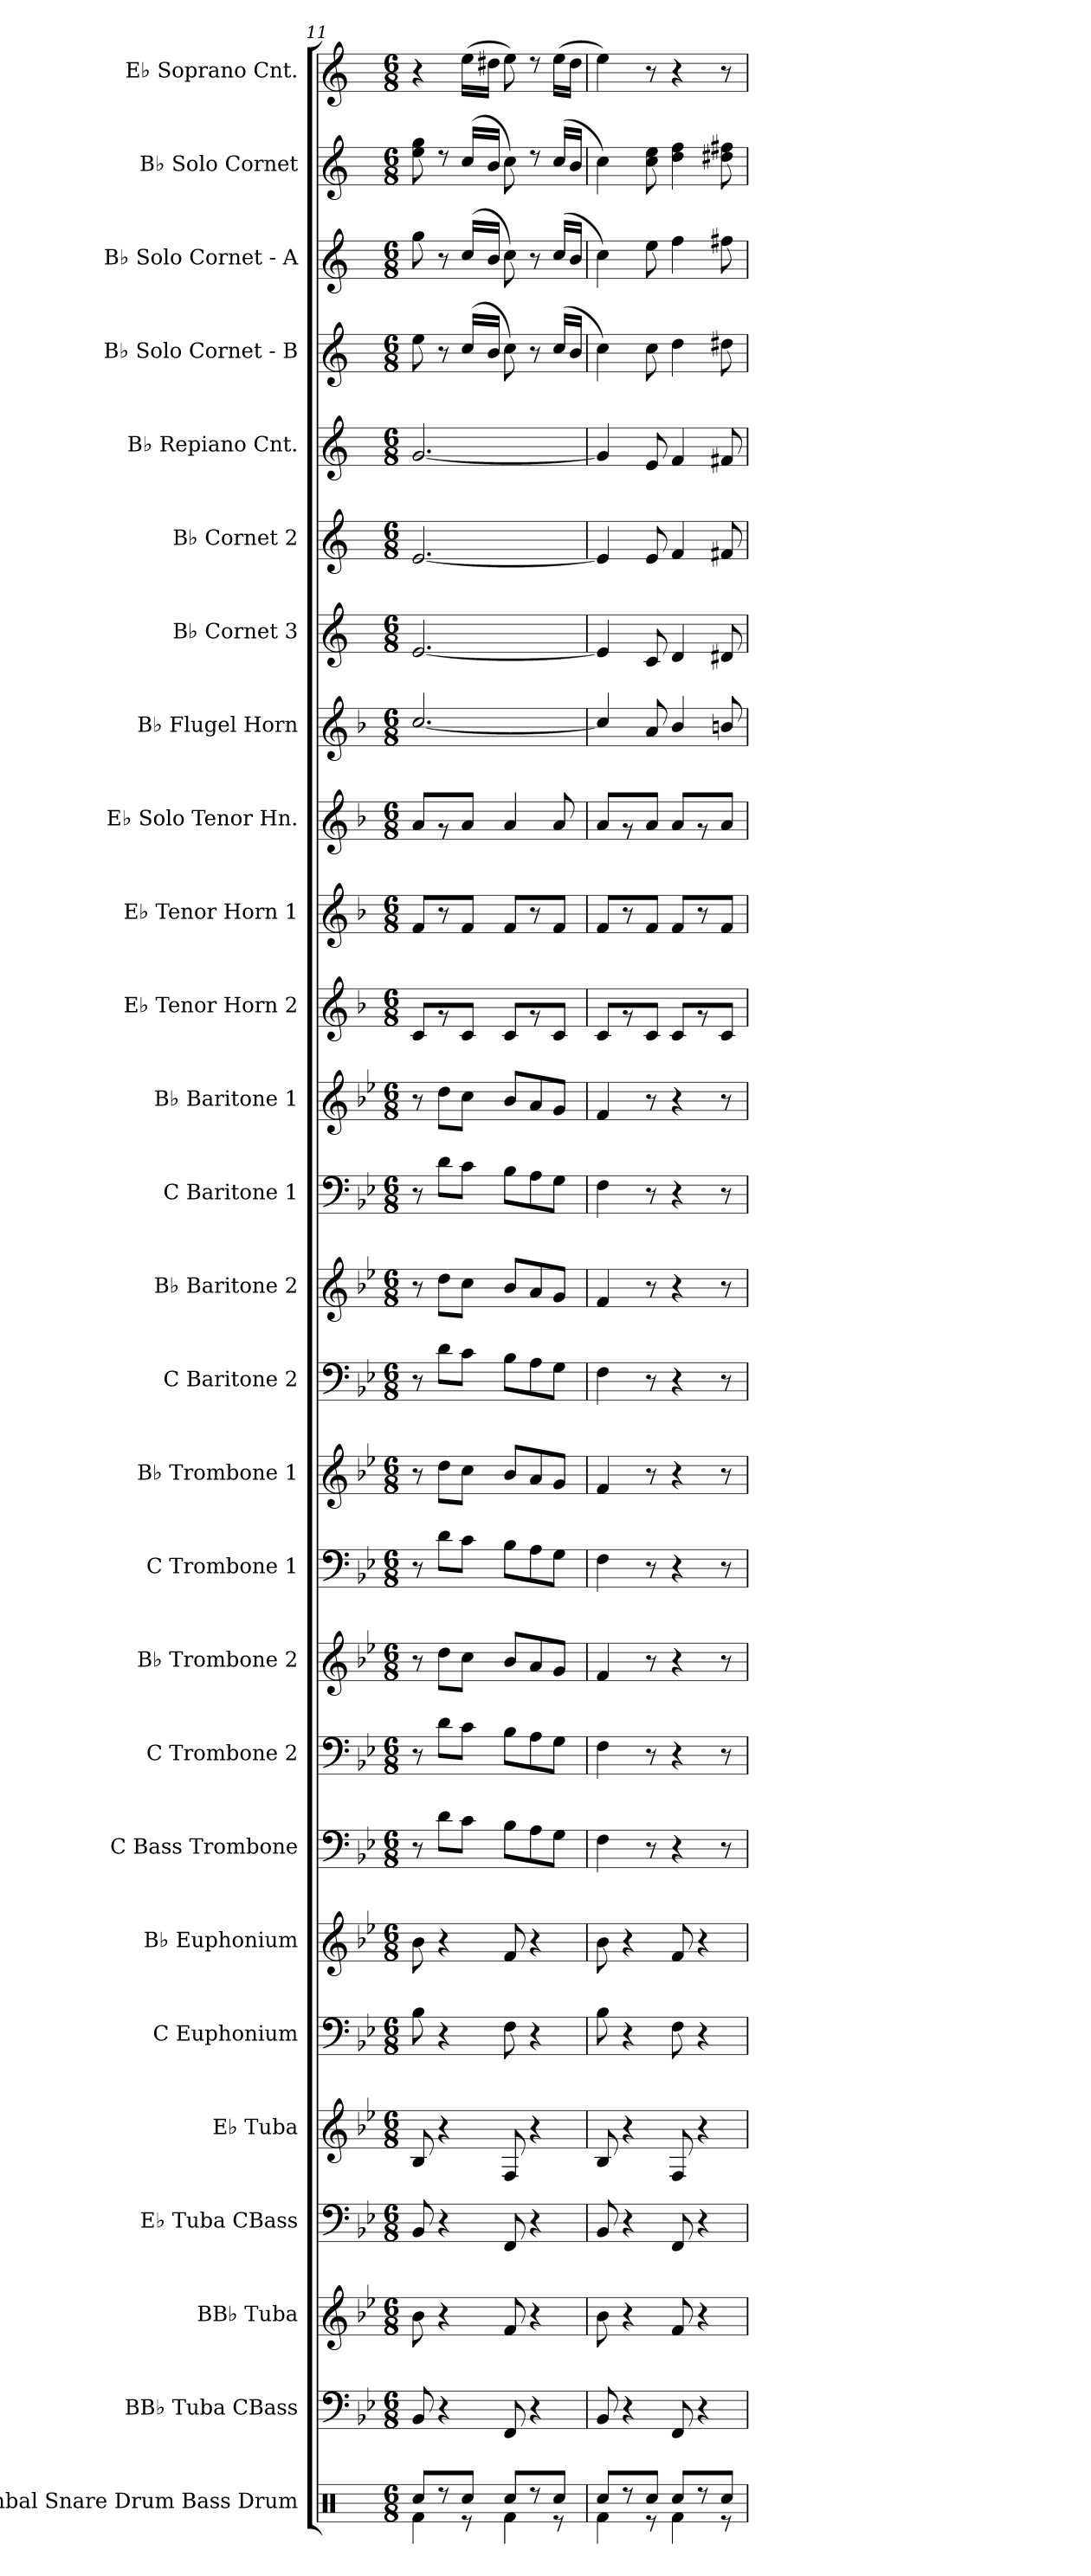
**kern	**kern	**kern	**kern	**kern	**kern	**kern	**kern	**kern	**kern	**kern	**kern	**kern	**kern	**kern	**kern	**kern	**kern	**kern	**kern	**kern	**kern	**kern	**kern	**kern	**kern	**kern
*part27	*part26	*part25	*part24	*part23	*part22	*part21	*part20	*part19	*part18	*part17	*part16	*part15	*part14	*part13	*part12	*part11	*part10	*part9	*part8	*part7	*part6	*part5	*part4	*part3	*part2	*part1
*staff27	*staff26	*staff25	*staff24	*staff23	*staff22	*staff21	*staff20	*staff19	*staff18	*staff17	*staff16	*staff15	*staff14	*staff13	*staff12	*staff11	*staff10	*staff9	*staff8	*staff7	*staff6	*staff5	*staff4	*staff3	*staff2	*staff1
*I"Cymbal Snare Drum Bass Drum	*I"BB♭ Tuba CBass	*I"BB♭ Tuba	*I"E♭ Tuba CBass	*I"E♭ Tuba	*I"C Euphonium	*I"B♭ Euphonium	*I"C Bass Trombone	*I"C Trombone 2	*I"B♭ Trombone 2	*I"C Trombone 1	*I"B♭ Trombone 1	*I"C Baritone 2	*I"B♭ Baritone 2	*I"C Baritone 1	*I"B♭ Baritone 1	*I"E♭ Tenor Horn 2	*I"E♭ Tenor Horn 1	*I"E♭ Solo Tenor Hn.	*I"B♭ Flugel Horn	*I"B♭ Cornet 3	*I"B♭ Cornet 2	*I"B♭ Repiano Cnt.	*I"B♭ Solo Cornet - B	*I"B♭ Solo Cornet - A	*I"B♭ Solo Cornet	*I"E♭ Soprano Cnt.
*I'Cym. S.D. B.D.	*	*I'BB♭ Tba.	*	*I'E♭ Tba.	*I'C Euph.	*I'B♭ Euph.	*I'C Bs. Tbn.	*I'C Tbn. 2	*I'B♭ Tbn. 2	*I'C Tbn. 1	*I'B♭ Tbn. 1	*I'C Bar. 2	*I'B♭ Bar. 2	*I'C Bar. 1	*I'B♭ Bar. 1	*I'E♭ Hn. 2	*I'E♭ Hn. 1	*I'E♭ Solo Hn.	*I'B♭ Flg. Hn.	*I'B♭ Cnt. 3	*I'B♭ Cnt. 2	*I'B♭ Rep. Cnt.	*I'B♭ Solo Cnt. - B	*I'B♭ Solo Cnt. - A	*I'B♭ Solo Cnt.	*I'E♭ Sop. Cnt.
*clefX	*clefF4	*clefG2	*clefF4	*clefG2	*clefF4	*clefG2	*clefF4	*clefF4	*clefG2	*clefF4	*clefG2	*clefF4	*clefG2	*clefF4	*clefG2	*clefG2	*clefG2	*clefG2	*clefG2	*clefG2	*clefG2	*clefG2	*clefG2	*clefG2	*clefG2	*clefG2
*	*	*ITrd14c24	*	*ITrd7c12	*	*ITrd7c12	*	*	*ITrd7c12	*	*ITrd7c12	*	*ITrd7c12	*	*ITrd7c12	*ITrd4c7	*ITrd4c7	*ITrd4c7	*ITrd4c7	*ITrd1c2	*ITrd1c2	*ITrd1c2	*ITrd1c2	*ITrd1c2	*ITrd1c2	*ITrd1c2
*k[]	*k[b-e-]	*k[b-e-]	*k[b-e-]	*k[b-e-]	*k[b-e-]	*k[b-e-]	*k[b-e-]	*k[b-e-]	*k[b-e-]	*k[b-e-]	*k[b-e-]	*k[b-e-]	*k[b-e-]	*k[b-e-]	*k[b-e-]	*k[b-e-]	*k[b-e-]	*k[b-e-]	*k[b-e-]	*k[b-e-]	*k[b-e-]	*k[b-e-]	*k[b-e-]	*k[b-e-]	*k[b-e-]	*k[b-e-]
*M6/8	*M6/8	*M6/8	*M6/8	*M6/8	*M6/8	*M6/8	*M6/8	*M6/8	*M6/8	*M6/8	*M6/8	*M6/8	*M6/8	*M6/8	*M6/8	*M6/8	*M6/8	*M6/8	*M6/8	*M6/8	*M6/8	*M6/8	*M6/8	*M6/8	*M6/8	*M6/8
=11	=11	=11	=11	=11	=11	=11	=11	=11	=11	=11	=11	=11	=11	=11	=11	=11	=11	=11	=11	=11	=11	=11	=11	=11	=11	=11
*^	*	*	*	*	*	*	*	*	*	*	*	*	*	*	*	*	*	*	*	*	*	*	*	*	*	*
8Rcc/L	4Rf\	8BB-/	8BB-\	8BB-/	8BB-/	8B-\	8B-\	8r	8r	8r	8r	8r	8r	8r	8r	8r	8F/L	8B-/L	8d/L	[2.f/	[2.d/	[2.d/	[2.f/	8dd\	8ff\	8dd\ 8ff\	4r
8r	.	4r	4r	4r	4r	4r	4r	8d\L	8d\L	8d\L	8d\L	8d\L	8d\L	8d\L	8d\L	8d\L	8rg	8r	8rg	.	.	.	.	8r	8r	8rdd	.
8Rcc/J	8r	.	.	.	.	.	.	8c\J	8c\J	8c\J	8c\J	8c\J	8c\J	8c\J	8c\J	8c\J	8F/J	8B-/J	8d/J	.	.	.	.	(>16b-/LL	(>16b-/LL	(>16b-/LL	(>16dd\LL
.	.	.	.	.	.	.	.	.	.	.	.	.	.	.	.	.	.	.	.	.	.	.	.	16a/JJ	16a/JJ	16a/JJ	16cc#X\JJ
8Rcc/L	4Rf\	8FF/	8FF/	8FF/	8FF/	8F\	8F/	8B-\L	8B-\L	8B-/L	8B-\L	8B-/L	8B-\L	8B-/L	8B-\L	8B-/L	8F/L	8B-/L	4d/	.	.	.	.	8b-\)	8b-\)	8b-\)	8dd\)
8r	.	4r	4r	4r	4r	4r	4r	8A\	8A\	8A/	8A\	8A/	8A\	8A/	8A\	8A/	8rg	8r	.	.	.	.	.	8r	8r	8rdd	8rdd
8Rcc/J	8r	.	.	.	.	.	.	8G\J	8G\J	8G/J	8G\J	8G/J	8G\J	8G/J	8G\J	8G/J	8F/J	8B-/J	8d/	.	.	.	.	(>16b-/LL	(>16b-/LL	(>16b-/LL	(>16dd\LL
.	.	.	.	.	.	.	.	.	.	.	.	.	.	.	.	.	.	.	.	.	.	.	.	16a/JJ	16a/JJ	16a/JJ	16cc#\JJ
=12	=12	=12	=12	=12	=12	=12	=12	=12	=12	=12	=12	=12	=12	=12	=12	=12	=12	=12	=12	=12	=12	=12	=12	=12	=12	=12	=12
8Rcc/L	4Rf\	8BB-/	8BB-\	8BB-/	8BB-/	8B-\	8B-\	4F\	4F\	4F/	4F\	4F/	4F\	4F/	4F\	4F/	8F/L	8B-/L	8d/L	4f/]	4d/]	4d/]	4f/]	4b-\)	4b-\)	4b-\)	4dd\)
8r	.	4r	4r	4r	4r	4r	4r	.	.	.	.	.	.	.	.	.	8rg	8r	8rg	.	.	.	.	.	.	.	.
8Rcc/J	8r	.	.	.	.	.	.	8r	8r	8r	8r	8r	8r	8r	8r	8r	8F/J	8B-/J	8d/J	8d/	8B-/	8d/	8d/	8b-\	8dd\	8b-\ 8dd\	8r
8Rcc/L	4Rf\	8FF/	8FF/	8FF/	8FF/	8F\	8F/	4r	4r	4r	4r	4r	4r	4r	4r	4r	8F/L	8B-/L	8d/L	4e-/	4c/	4e-/	4e-/	4cc\	4ee-\	4cc\ 4ee-\	4r
8r	.	4r	4r	4r	4r	4r	4r	.	.	.	.	.	.	.	.	.	8rg	8r	8rg	.	.	.	.	.	.	.	.
8Rcc/J	8r	.	.	.	.	.	.	8r	8r	8r	8r	8r	8r	8r	8r	8r	8F/J	8B-/J	8d/J	8en/	8c#X/	8en/	8en/	8cc#X\	8een\	8cc#X\ 8een\	8r
*v	*v	*	*	*	*	*	*	*	*	*	*	*	*	*	*	*	*	*	*	*	*	*	*	*	*	*	*
=	=	=	=	=	=	=	=	=	=	=	=	=	=	=	=	=	=	=	=	=	=	=	=	=	=	=
*-	*-	*-	*-	*-	*-	*-	*-	*-	*-	*-	*-	*-	*-	*-	*-	*-	*-	*-	*-	*-	*-	*-	*-	*-	*-	*-
